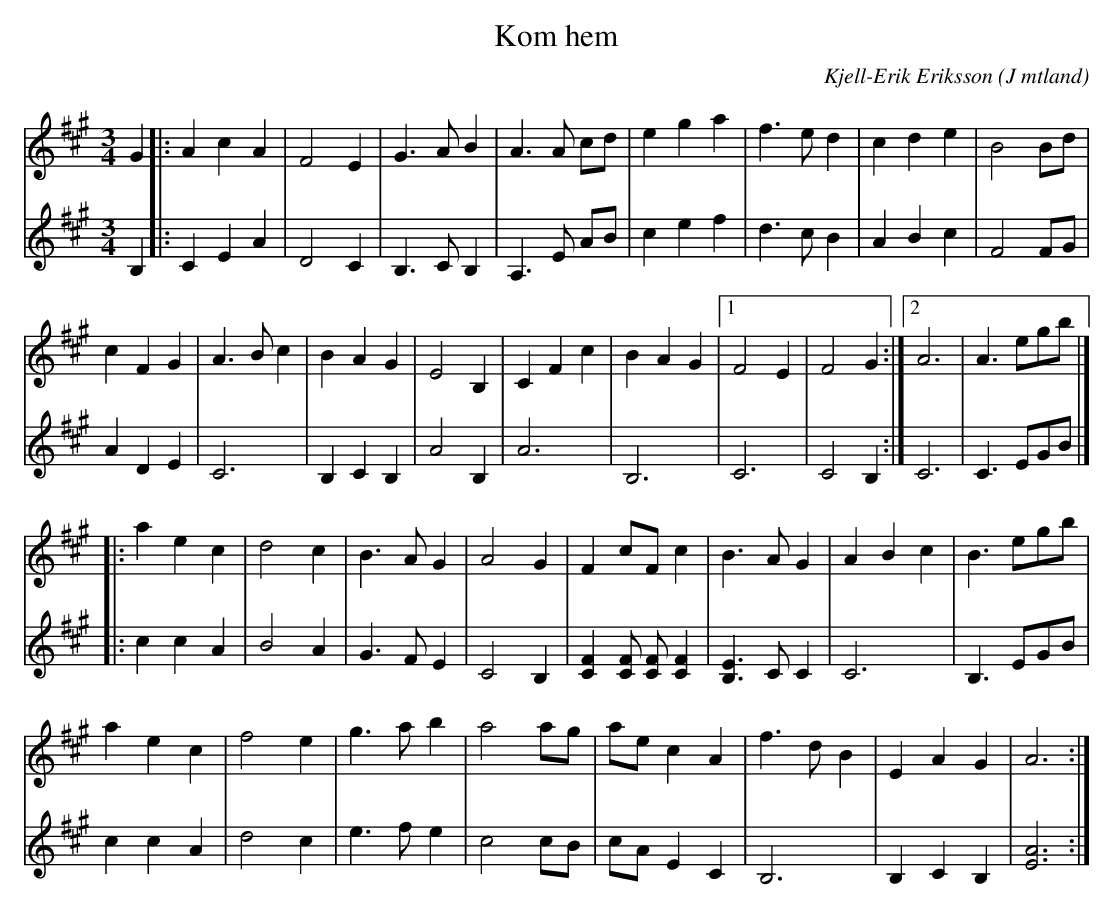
X:1
T:Kom hem
O:J mtland
C:Kjell-Erik Eriksson
M:3/4
L:1/4
K:A
[V:1] G|:AcA|F2 E|G>A  B|A>A c/2d/2|eg a|f>e d|cde|B2 B/2d/2|
[V:2]B,|:CEA|D2 C|B,>CB,|A,>E A/2B/2|cef|d>c B|ABc|F2 F/2G/2|
[V:1]cFG|A>Bc|B A G|E2 B,|CFc|BAG|[1 F2E|F2 G :|[2 A3|A>eg/2b/2|]
[V:2]ADE|C3  |B,CB,|A2 B,|A3 |B,3|   C3 |C2 B,:|   C3|C>EG/2B/2|]
[V:1]|:aec|d2 c|B>AG|A2 G |F c/2F/2 c                     |B>           A   G |ABc|B >eg/2b/2|
[V:2]|:ccA|B2 A|G>FE|C2 B,|[C F] [C/2 F/2] [C/2 F/2] [C F]|[B,3/2 E3/2] C/2 C |C3 |B,>EG/2B/2|
[V:1]aec|f2e|g>ab|a2 a/2g/2|a/2e/2 cA|f >dB|E AG |A3:|
[V:2]ccA|d2c|e>fe|c2 c/2B/2|c/2A/2 EC|B,3  |B,CB,|[A3 E3]:|
